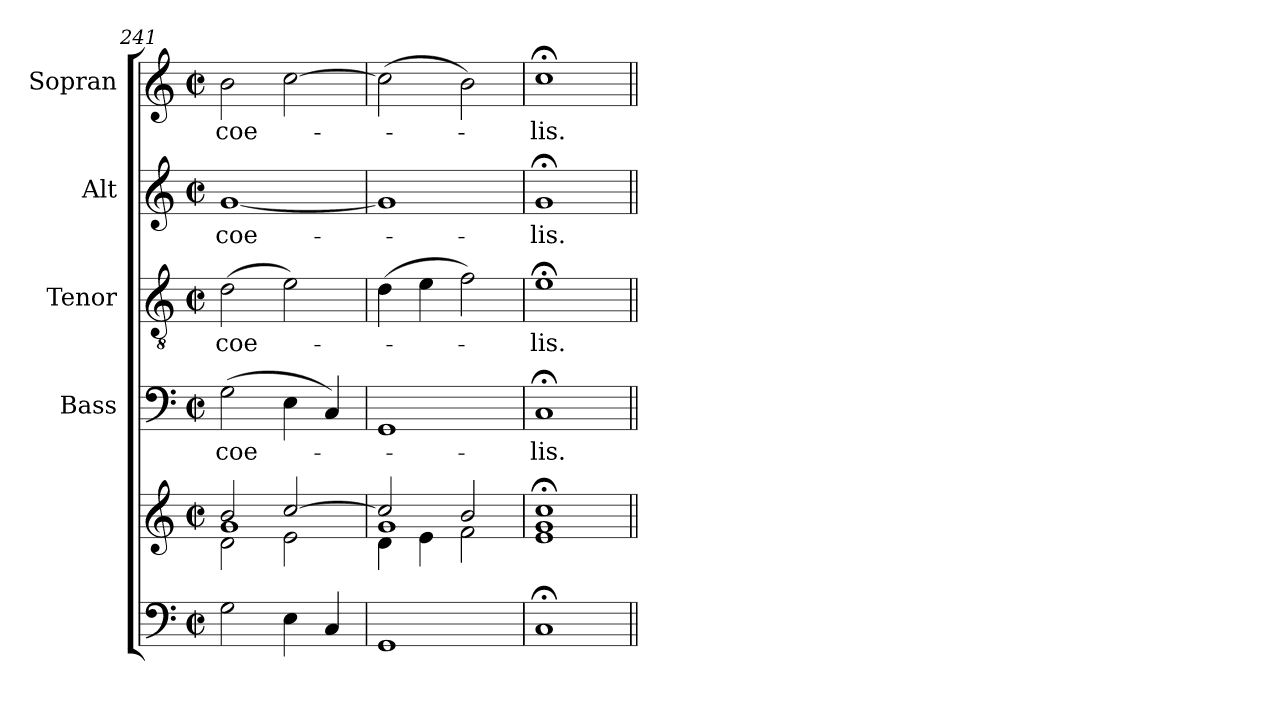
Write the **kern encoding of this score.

**kern	**kern	**kern	**text	**kern	**text	**kern	**text	**kern	**text
*part5	*part5	*part4	*part4	*part3	*part3	*part2	*part2	*part1	*part1
*staff6	*staff5	*staff4	*staff4	*staff3	*staff3	*staff2	*staff2	*staff1	*staff1
*	*	*I"Bass	*	*I"Tenor	*	*I"Alt	*	*I"Sopran	*
*	*	*I'B.	*	*I'T.	*	*I'A.	*	*I'S.	*
*clefF4	*clefG2	*clefF4	*	*clefGv2	*	*clefG2	*	*clefG2	*
*k[]	*k[]	*k[]	*	*k[]	*	*k[]	*	*k[]	*
*C:	*C:	*C:	*	*C:	*	*C:	*	*C:	*
*M2/2	*M2/2	*M2/2	*	*M2/2	*	*M2/2	*	*M2/2	*
*met(c|)	*met(c|)	*met(c|)	*	*met(c|)	*	*met(c|)	*	*met(c|)	*
=241	=241	=241	=241	=241	=241	=241	=241	=241	=241
*	*^	*	*	*	*	*	*	*	*
*	*	*^	*	*	*	*	*	*	*	*
!	!	!	!	!	!LO:LY:b	!	!LO:LY:b	!	!LO:LY:b	!	!LO:LY:b
2G\	2b/	2d\	1g	(>2G\	coe-	(>2d\	coe-	[1g	coe-	2b\	coe-
4E\	[>2cc/	2e\	.	4E\	.	2e\)	.	.	.	[2cc\	.
4C/	.	.	.	4C/)	.	.	.	.	.	.	.
!!LO:LB:g=z
=242	=242	=242	=242	=242	=242	=242	=242	=242	=242	=242	=242
1GG	2cc/]	4d\	1g	1GG	.	(>4d\	.	1g]	.	(>2cc\]	.
.	.	4e\	.	.	.	4e\	.	.	.	.	.
.	2b/	2f\	.	.	.	2f\)	.	.	.	2b\)	.
*	*	*v	*v	*	*	*	*	*	*	*	*
=243	=243	=243	=243	=243	=243	=243	=243	=243	=243	=243
!	!	!	!	!LO:LY:b	!	!LO:LY:b	!	!LO:LY:b	!	!LO:LY:b
*	*v	*v	*	*	*	*	*	*	*	*
1C;<	1e;< 1g;< 1cc;<	1C;<	-lis.	1e;<	-lis.	1g;<	-lis.	1cc;<	-lis.
=||	=||	=||	=||	=||	=||	=||	=||	=||	=||
*-	*-	*-	*-	*-	*-	*-	*-	*-	*-
